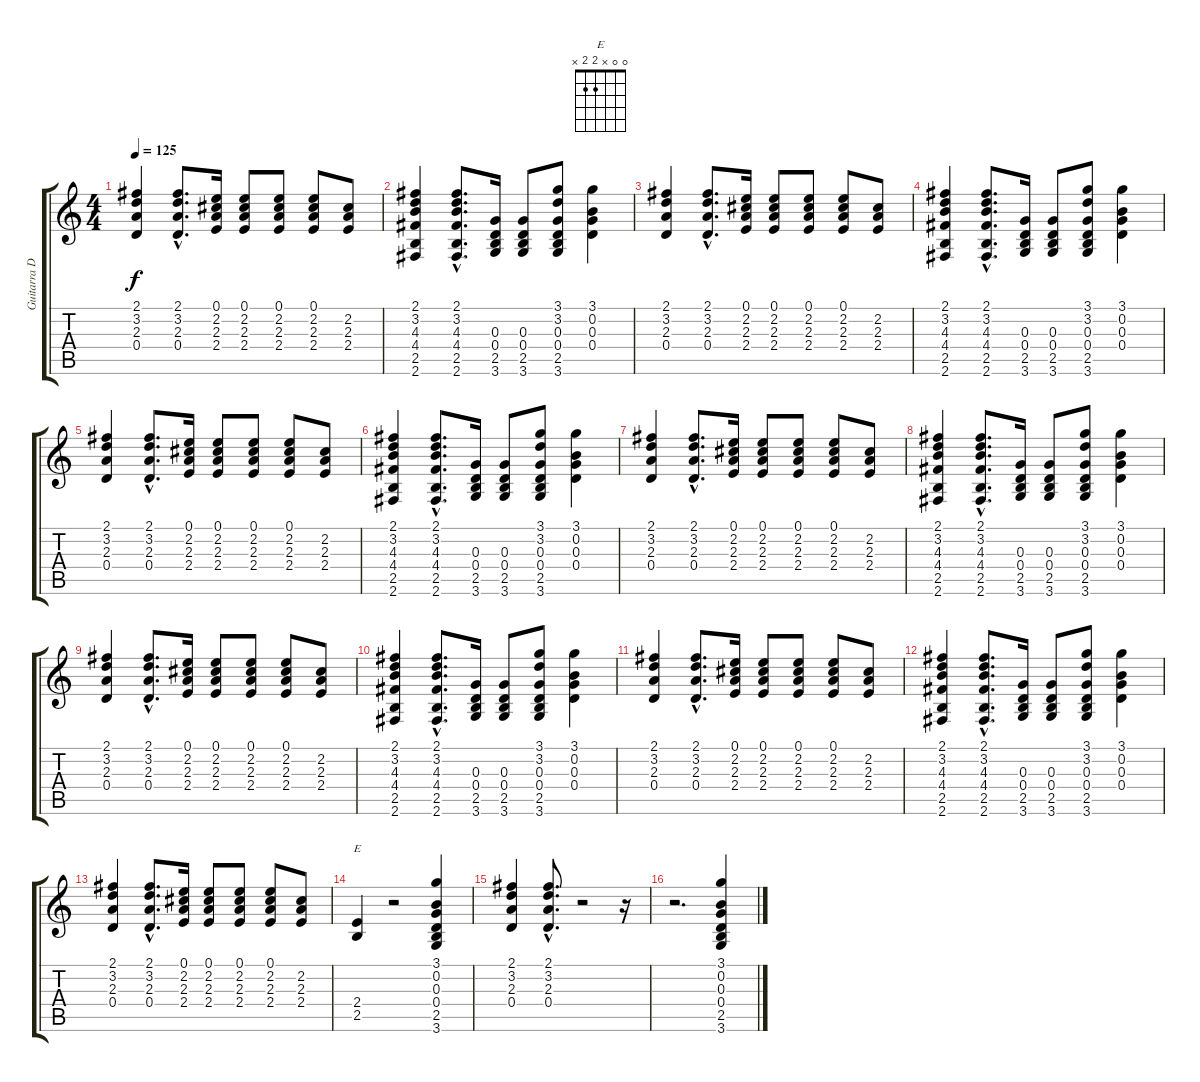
\track ("Guitarra Distorsionada" "Guitarra D") {instrument distortionguitar}
\staff {score tabs}
\tuning (E4 B3 G3 D3 A2 E2) {hide}
\chord ("E" 0 0 x 2 2 x)
\ts (4 4)
\tempo 125
\clef g2
\ks c
(2.1 3.2 2.3 0.4).4{dy f} (2.1{hac} 3.2{hac} 2.3{hac} 0.4{hac}).8{d} (0.1 2.2 2.3 2.4).16 (0.1 2.2 2.3 2.4).8 (0.1 2.2 2.3 2.4).8 (0.1 2.2 2.3 2.4).8 (2.2 2.3 2.4).8 |
(2.1 3.2 4.3 4.4 2.5 2.6).4 (2.1{hac} 3.2{hac} 4.3{hac} 4.4{hac} 2.5{hac} 2.6{hac}).8{d} (0.3 0.4 2.5 3.6).16 (0.3 0.4 2.5 3.6).8 (3.1 3.2 0.3 0.4 2.5 3.6).8 (3.1 0.2 0.3 0.4).4 |
(2.1 3.2 2.3 0.4).4 (2.1{hac} 3.2{hac} 2.3{hac} 0.4{hac}).8{d} (0.1 2.2 2.3 2.4).16 (0.1 2.2 2.3 2.4).8 (0.1 2.2 2.3 2.4).8 (0.1 2.2 2.3 2.4).8 (2.2 2.3 2.4).8 |
(2.1 3.2 4.3 4.4 2.5 2.6).4 (2.1{hac} 3.2{hac} 4.3{hac} 4.4{hac} 2.5{hac} 2.6{hac}).8{d} (0.3 0.4 2.5 3.6).16 (0.3 0.4 2.5 3.6).8 (3.1 3.2 0.3 0.4 2.5 3.6).8 (3.1 0.2 0.3 0.4).4 |
(2.1 3.2 2.3 0.4).4 (2.1{hac} 3.2{hac} 2.3{hac} 0.4{hac}).8{d} (0.1 2.2 2.3 2.4).16 (0.1 2.2 2.3 2.4).8 (0.1 2.2 2.3 2.4).8 (0.1 2.2 2.3 2.4).8 (2.2 2.3 2.4).8 |
(2.1 3.2 4.3 4.4 2.5 2.6).4 (2.1{hac} 3.2{hac} 4.3{hac} 4.4{hac} 2.5{hac} 2.6{hac}).8{d} (0.3 0.4 2.5 3.6).16 (0.3 0.4 2.5 3.6).8 (3.1 3.2 0.3 0.4 2.5 3.6).8 (3.1 0.2 0.3 0.4).4 |
(2.1 3.2 2.3 0.4).4 (2.1{hac} 3.2{hac} 2.3{hac} 0.4{hac}).8{d} (0.1 2.2 2.3 2.4).16 (0.1 2.2 2.3 2.4).8 (0.1 2.2 2.3 2.4).8 (0.1 2.2 2.3 2.4).8 (2.2 2.3 2.4).8 |
(2.1 3.2 4.3 4.4 2.5 2.6).4 (2.1{hac} 3.2{hac} 4.3{hac} 4.4{hac} 2.5{hac} 2.6{hac}).8{d} (0.3 0.4 2.5 3.6).16 (0.3 0.4 2.5 3.6).8 (3.1 3.2 0.3 0.4 2.5 3.6).8 (3.1 0.2 0.3 0.4).4 |
(2.1 3.2 2.3 0.4).4 (2.1{hac} 3.2{hac} 2.3{hac} 0.4{hac}).8{d} (0.1 2.2 2.3 2.4).16 (0.1 2.2 2.3 2.4).8 (0.1 2.2 2.3 2.4).8 (0.1 2.2 2.3 2.4).8 (2.2 2.3 2.4).8 |
(2.1 3.2 4.3 4.4 2.5 2.6).4 (2.1{hac} 3.2{hac} 4.3{hac} 4.4{hac} 2.5{hac} 2.6{hac}).8{d} (0.3 0.4 2.5 3.6).16 (0.3 0.4 2.5 3.6).8 (3.1 3.2 0.3 0.4 2.5 3.6).8 (3.1 0.2 0.3 0.4).4 |
(2.1 3.2 2.3 0.4).4 (2.1{hac} 3.2{hac} 2.3{hac} 0.4{hac}).8{d} (0.1 2.2 2.3 2.4).16 (0.1 2.2 2.3 2.4).8 (0.1 2.2 2.3 2.4).8 (0.1 2.2 2.3 2.4).8 (2.2 2.3 2.4).8 |
(2.1 3.2 4.3 4.4 2.5 2.6).4 (2.1{hac} 3.2{hac} 4.3{hac} 4.4{hac} 2.5{hac} 2.6{hac}).8{d} (0.3 0.4 2.5 3.6).16 (0.3 0.4 2.5 3.6).8 (3.1 3.2 0.3 0.4 2.5 3.6).8 (3.1 0.2 0.3 0.4).4 |
(2.1 3.2 2.3 0.4).4 (2.1{hac} 3.2{hac} 2.3{hac} 0.4{hac}).8{d} (0.1 2.2 2.3 2.4).16 (0.1 2.2 2.3 2.4).8 (0.1 2.2 2.3 2.4).8 (0.1 2.2 2.3 2.4).8 (2.2 2.3 2.4).8 |
(2.4 2.5).4{ch "E" volume 14} r.2 (3.1 0.2 0.3 0.4 2.5 3.6).4 |
(2.1 3.2 2.3 0.4).4 (2.1{hac} 3.2{hac} 2.3{hac} 0.4{hac}).8{d} r.2 r.16 |
r.2{d} (3.1 0.2 0.3 0.4 2.5 3.6).4
